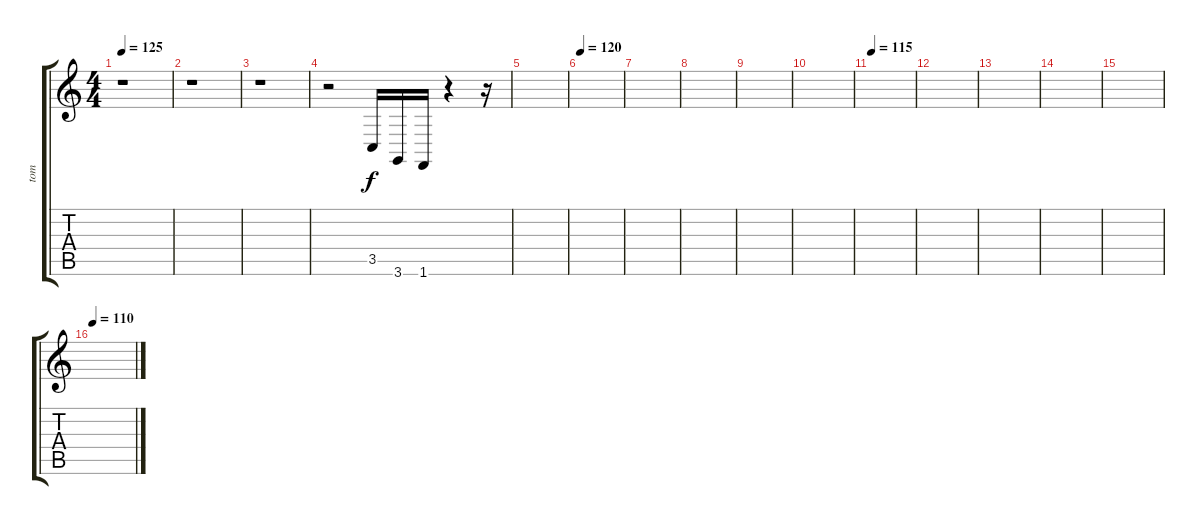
\track ("tom" "tom") {instrument melodictom}
\staff {score tabs}
\tuning (E4 B3 G3 D3 A2 E2) {hide}
\ts (4 4)
\tempo 125
\clef g2
\ks c
r.1{dy f} |
r.1 |
r.1 |
r.2 3.5.16 3.6.16 1.6.16 r.4 r.16 |
|
\tempo 120
|
|
|
|
|
\tempo 115
|
|
|
|
|
\tempo 110
